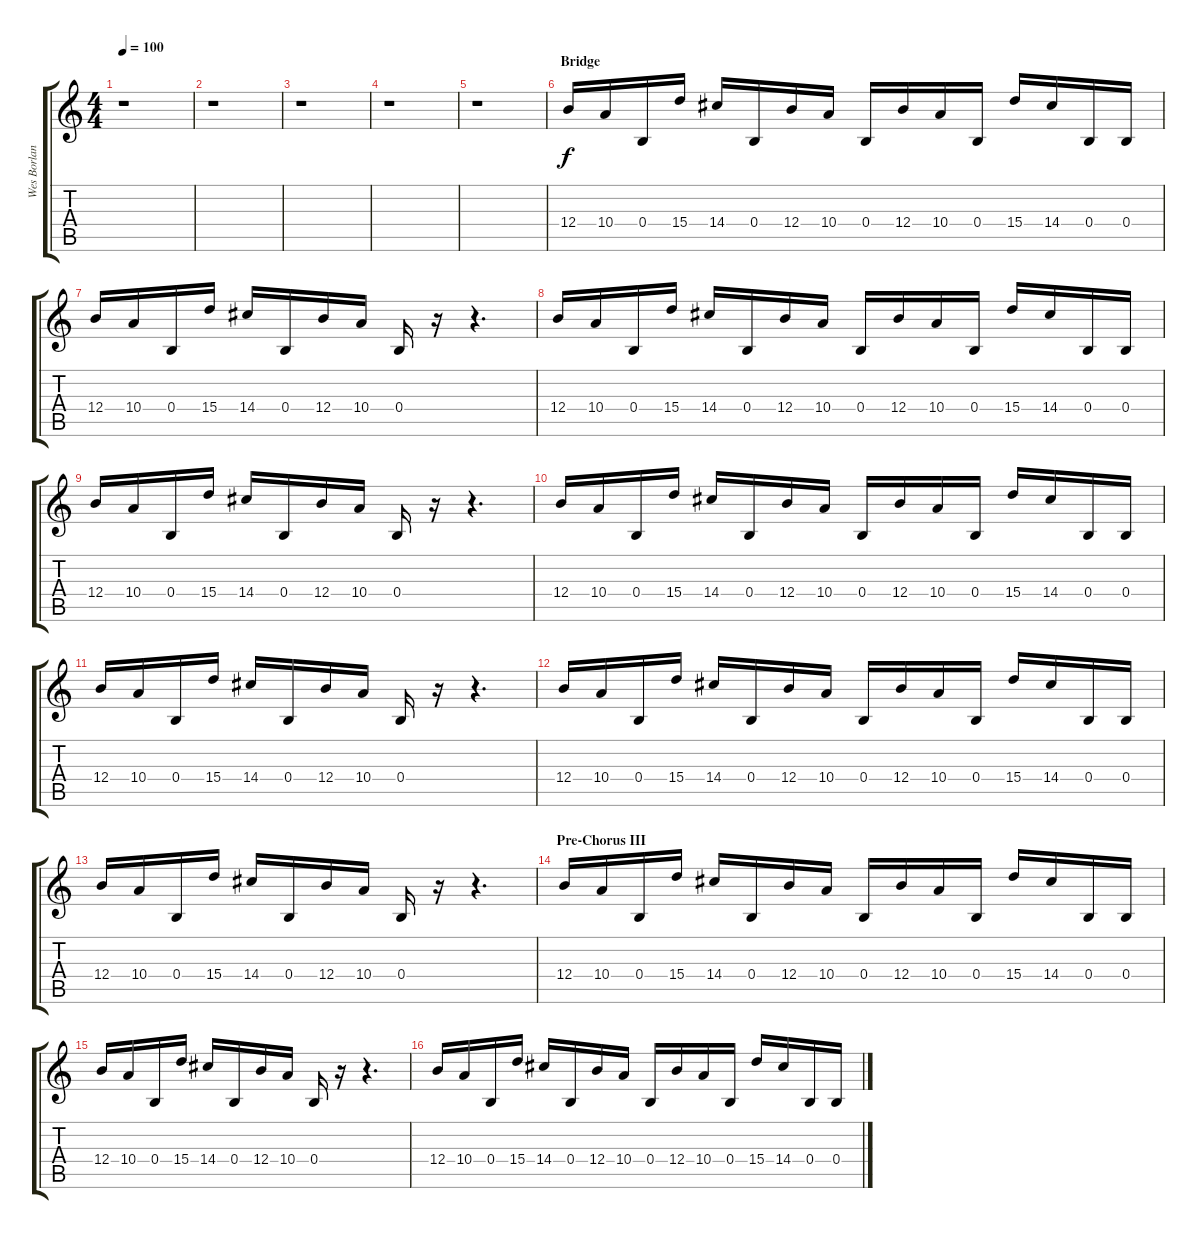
\track ("Wes Borland - Full Heavy" "Wes Borlan") {instrument distortionguitar}
\staff {score tabs}
\tuning (Db4 Ab3 E3 B2 Gb2 B1) {hide}
\ts (4 4)
\tempo 100
\clef g2
\ks c
r.1{dy f} |
r.1 |
r.1 |
r.1 |
r.1 |
\section ("" "Bridge")
12.4.16 10.4.16 0.4.16 15.4.16 14.4.16 0.4.16 12.4.16 10.4.16 0.4.16 12.4.16 10.4.16 0.4.16 15.4.16 14.4.16 0.4.16 0.4.16 |
12.4.16 10.4.16 0.4.16 15.4.16 14.4.16 0.4.16 12.4.16 10.4.16 0.4.16 r.16 r.4{d} |
12.4.16 10.4.16 0.4.16 15.4.16 14.4.16 0.4.16 12.4.16 10.4.16 0.4.16 12.4.16 10.4.16 0.4.16 15.4.16 14.4.16 0.4.16 0.4.16 |
12.4.16 10.4.16 0.4.16 15.4.16 14.4.16 0.4.16 12.4.16 10.4.16 0.4.16 r.16 r.4{d} |
12.4.16 10.4.16 0.4.16 15.4.16 14.4.16 0.4.16 12.4.16 10.4.16 0.4.16 12.4.16 10.4.16 0.4.16 15.4.16 14.4.16 0.4.16 0.4.16 |
12.4.16 10.4.16 0.4.16 15.4.16 14.4.16 0.4.16 12.4.16 10.4.16 0.4.16 r.16 r.4{d} |
12.4.16 10.4.16 0.4.16 15.4.16 14.4.16 0.4.16 12.4.16 10.4.16 0.4.16 12.4.16 10.4.16 0.4.16 15.4.16 14.4.16 0.4.16 0.4.16 |
12.4.16 10.4.16 0.4.16 15.4.16 14.4.16 0.4.16 12.4.16 10.4.16 0.4.16 r.16 r.4{d} |
\section ("" "Pre-Chorus III")
12.4.16 10.4.16 0.4.16 15.4.16 14.4.16 0.4.16 12.4.16 10.4.16 0.4.16 12.4.16 10.4.16 0.4.16 15.4.16 14.4.16 0.4.16 0.4.16 |
12.4.16 10.4.16 0.4.16 15.4.16 14.4.16 0.4.16 12.4.16 10.4.16 0.4.16 r.16 r.4{d} |
12.4.16 10.4.16 0.4.16 15.4.16 14.4.16 0.4.16 12.4.16 10.4.16 0.4.16 12.4.16 10.4.16 0.4.16 15.4.16 14.4.16 0.4.16 0.4.16
